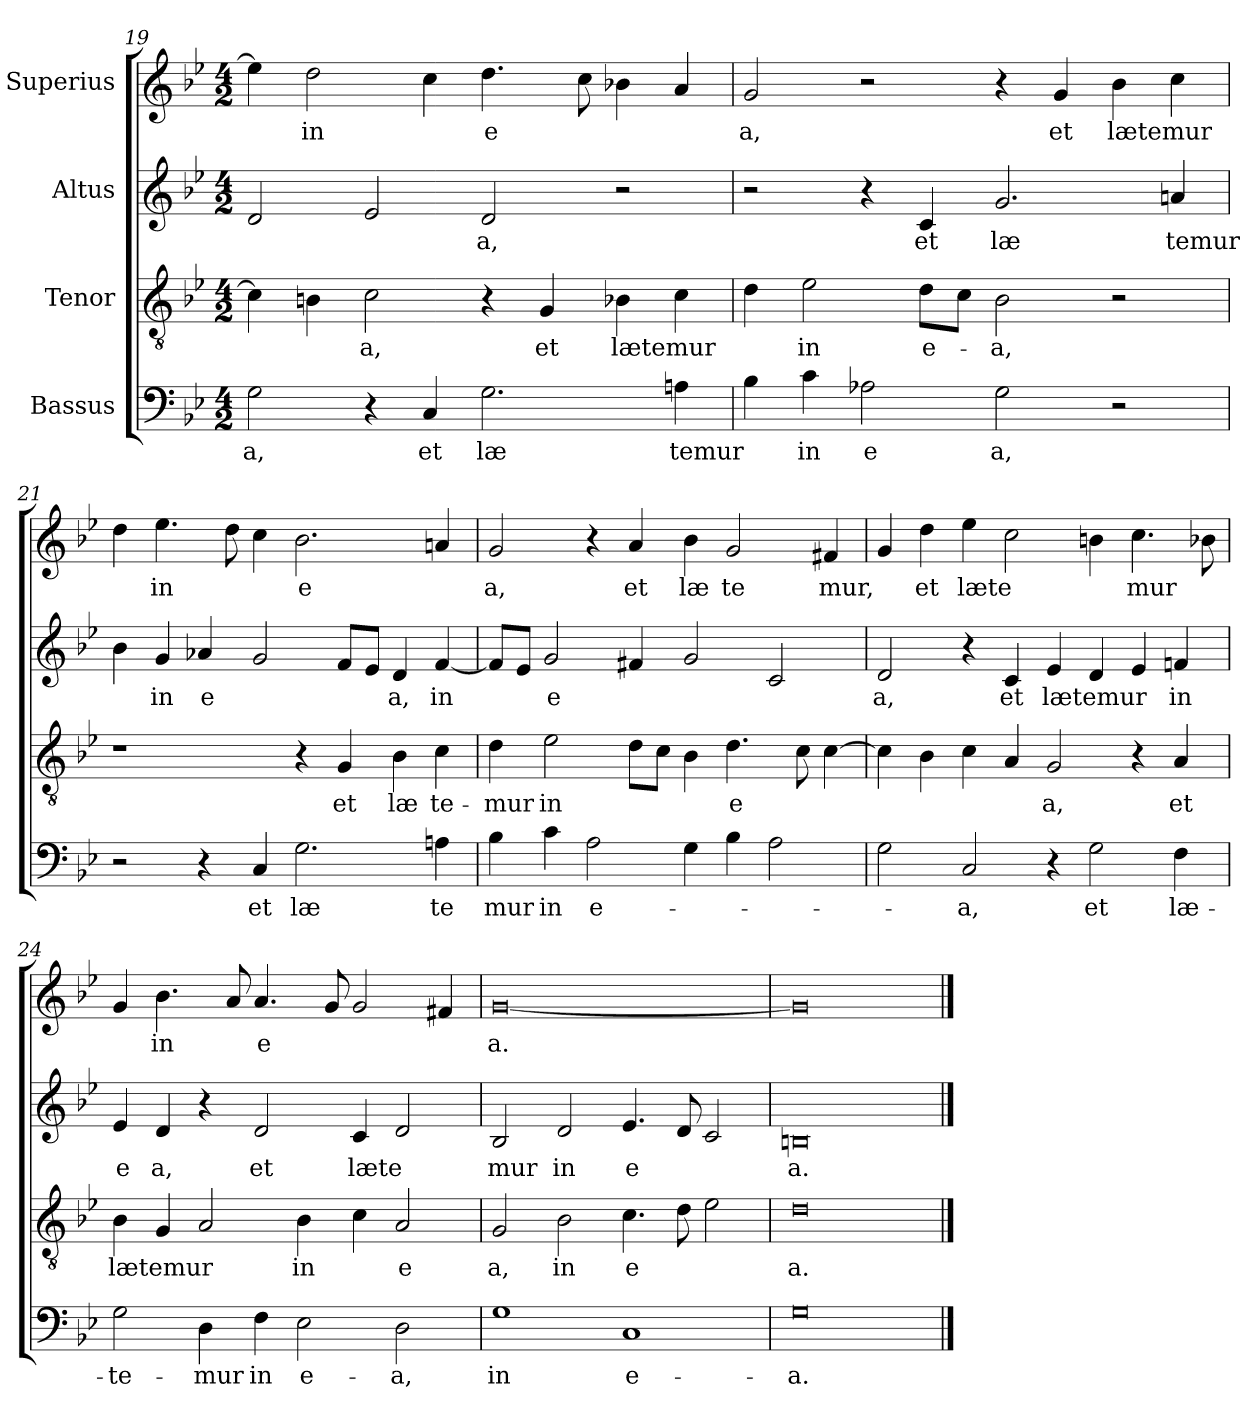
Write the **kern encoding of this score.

**kern	**text	**kern	**text	**kern	**text	**kern	**text
*part4	*part4	*part3	*part3	*part2	*part2	*part1	*part1
*staff4	*staff4	*staff3	*staff3	*staff2	*staff2	*staff1	*staff1
*I"Bassus	*	*I"Tenor	*	*I"Altus	*	*I"Superius	*
*clefF4	*	*clefGv2	*	*clefG2	*	*clefG2	*
*k[b-e-]	*	*k[b-e-]	*	*k[b-e-]	*	*k[b-e-]	*
*B-:	*	*B-:	*	*B-:	*	*B-:	*
*M4/2	*	*M4/2	*	*M4/2	*	*M4/2	*
=19	=19	=19	=19	=19	=19	=19	=19
!	!LO:LY:b	!	!	!	!	!	!
2G\	a,	4c\]	.	2d/	.	4ee-\]	.
!	!	!	!	!	!	!	!LO:LY:b
.	.	4Bn\	.	.	.	2dd\	in
!	!	!	!LO:LY:b	!	!	!	!
4r	.	2c\	-a,	2e-/	.	.	.
!	!LO:LY:b	!	!	!	!	!	!
4C/	et	.	.	.	.	4cc\	.
!	!LO:LY:b	!	!	!	!LO:LY:b	!	!LO:LY:b
2.G\	læ	4r	.	2d/	a,	4.dd\	e
!	!	!	!LO:LY:b	!	!	!	!
.	.	4G/	et	.	.	.	.
.	.	.	.	.	.	8cc\	.
!	!	!	!LO:LY:b	!	!	!	!
.	.	4B-X\	lætemur	2r	.	4b-X\	.
!	!LO:LY:b	!	!	!	!	!	!
4An\	temur	4c\	.	.	.	4a/	.
=20	=20	=20	=20	=20	=20	=20	=20
!	!	!	!	!	!	!	!LO:LY:b
4B-\	.	4d\	.	2r	.	2g/	a,
!	!LO:LY:b	!	!LO:LY:b	!	!	!	!
4c\	in	2e-\	in	.	.	.	.
!	!LO:LY:b	!	!	!	!	!	!
2A-X\	e	.	.	4r	.	2r	.
!	!	!	!LO:LY:b	!	!LO:LY:b	!	!
.	.	8d\L	e-	4c/	et	.	.
.	.	8c\J	.	.	.	.	.
!	!LO:LY:b	!	!LO:LY:b	!	!LO:LY:b	!	!
2G\	a,	2B-\	-a,	2.g/	læ	4r	.
!	!	!	!	!	!	!	!LO:LY:b
.	.	.	.	.	.	4g/	et
!	!	!	!	!	!	!	!LO:LY:b
2r	.	2r	.	.	.	4b-\	lætemur
!	!	!	!	!	!LO:LY:b	!	!
.	.	.	.	4an/	temur	4cc\	.
=21	=21	=21	=21	=21	=21	=21	=21
2r	.	1r	.	4b-\	.	4dd\	.
!	!	!	!	!	!LO:LY:b	!	!LO:LY:b
.	.	.	.	4g/	in	4.ee-\	in
!	!	!	!	!	!LO:LY:b	!	!
4r	.	.	.	4a-X/	e	.	.
.	.	.	.	.	.	8dd\	.
!	!LO:LY:b	!	!	!	!	!	!
4C/	et	.	.	2g/	.	4cc\	.
!	!LO:LY:b	!	!	!	!	!	!LO:LY:b
2.G\	læ	4r	.	.	.	2.b-\	e
!	!	!	!LO:LY:b	!	!	!	!
.	.	4G/	et	8f/L	.	.	.
.	.	.	.	8e-/J	.	.	.
!	!	!	!LO:LY:b	!	!LO:LY:b	!	!
.	.	4B-\	læ	4d/	a,	.	.
!	!LO:LY:b	!	!LO:LY:b	!	!LO:LY:b	!	!
4An\	te	4c\	te-	[<4f/	in	4an/	.
!!LO:LB:g=z
=22	=22	=22	=22	=22	=22	=22	=22
!	!LO:LY:b	!	!LO:LY:b	!	!	!	!LO:LY:b
4B-\	mur	4d\	-mur	8f/L]	.	2g/	a,
.	.	.	.	8e-/J	.	.	.
!	!LO:LY:b	!	!LO:LY:b	!	!LO:LY:b	!	!
4c\	in	2e-\	in	2g/	e	.	.
!	!LO:LY:b	!	!	!	!	!	!
2A\	e-	.	.	.	.	4r	.
!	!	!	!	!	!	!	!LO:LY:b
.	.	8d\L	.	4f#X/	.	4a/	et
.	.	8c\J	.	.	.	.	.
!	!	!	!	!	!	!	!LO:LY:b
4G\	.	4B-\	.	2g/	.	4b-\	læ
!	!	!	!LO:LY:b	!	!	!	!LO:LY:b
4B-\	.	4.d\	e	.	.	2g/	te
2A\	.	.	.	2c/	.	.	.
.	.	8c\	.	.	.	.	.
!	!	!	!	!	!	!	!LO:LY:b
.	.	[>4c\	.	.	.	4f#X/	mur,
=23	=23	=23	=23	=23	=23	=23	=23
!	!	!	!	!	!LO:LY:b	!	!
2G\	.	4c\]	.	2d/	a,	4g/	.
!	!	!	!	!	!	!	!LO:LY:b
.	.	4B-\	.	.	.	4dd\	et
!	!LO:LY:b	!	!	!	!	!	!LO:LY:b
2C/	-a,	4c\	.	4r	.	4ee-\	læte
!	!	!	!	!	!LO:LY:b	!	!
.	.	4A/	.	4c/	et	2cc\	.
!	!	!	!LO:LY:b	!	!LO:LY:b	!	!
4r	.	2G/	a,	4e-/	lætemur	.	.
!	!LO:LY:b	!	!	!	!	!	!
2G\	et	.	.	4d/	.	4bn\	.
!	!	!	!	!	!	!	!LO:LY:b
.	.	4r	.	4e-/	.	4.cc\	mur
!	!LO:LY:b	!	!LO:LY:b	!	!LO:LY:b	!	!
4F\	læ-	4A/	et	4fn/	in	.	.
.	.	.	.	.	.	8b-X\	.
=24	=24	=24	=24	=24	=24	=24	=24
!	!LO:LY:b	!	!LO:LY:b	!	!LO:LY:b	!	!
2G\	-te-	4B-\	lætemur	4e-/	e	4g/	.
!	!	!	!	!	!LO:LY:b	!	!LO:LY:b
.	.	4G/	.	4d/	a,	4.b-\	in
!	!LO:LY:b	!	!	!	!	!	!
4D\	-mur	2A/	.	4r	.	.	.
.	.	.	.	.	.	8a/	.
!	!LO:LY:b	!	!	!	!LO:LY:b	!	!LO:LY:b
4F\	in	.	.	2d/	et	4.a/	e
!	!LO:LY:b	!	!LO:LY:b	!	!	!	!
2E-\	e-	4B-\	in	.	.	.	.
.	.	.	.	.	.	8g/	.
!	!	!	!	!	!LO:LY:b	!	!
.	.	4c\	.	4c/	læte	2g/	.
!	!LO:LY:b	!	!LO:LY:b	!	!	!	!
2D\	-a,	2A/	e	2d/	.	.	.
.	.	.	.	.	.	4f#X/	.
=25	=25	=25	=25	=25	=25	=25	=25
!	!LO:LY:b	!	!LO:LY:b	!	!LO:LY:b	!	!LO:LY:b
1G	in	2G/	a,	2B-/	mur	[<0g	a.
!	!	!	!LO:LY:b	!	!LO:LY:b	!	!
.	.	2B-\	in	2d/	in	.	.
!	!LO:LY:b	!	!LO:LY:b	!	!LO:LY:b	!	!
1C	e-	4.c\	e	4.e-/	e	.	.
.	.	8d\	.	8d/	.	.	.
.	.	2e-\	.	2c/	.	.	.
=26	=26	=26	=26	=26	=26	=26	=26
!	!LO:LY:b	!	!LO:LY:b	!	!LO:LY:b	!	!
0G	-a.	0d	a.	0Bni	a.	0g]	.
==	==	==	==	==	==	==	==
*-	*-	*-	*-	*-	*-	*-	*-
